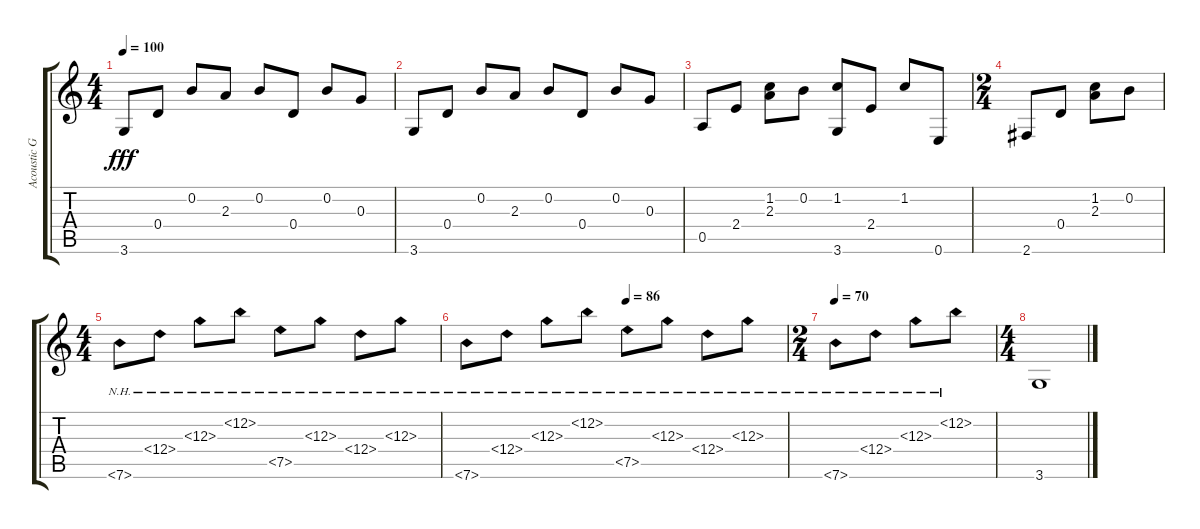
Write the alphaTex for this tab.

\track ("Acoustic Guitar " "Acoustic G") {instrument acousticguitarnylon}
\staff {score tabs}
\tuning (E4 B3 G3 D3 A2 E2) {hide}
\ts (4 4)
\tempo 100
\clef g2
\ks c
3.6.8{dy fff} 0.4.8 0.2.8 2.3.8 0.2.8 0.4.8 0.2.8 0.3.8 |
3.6.8 0.4.8 0.2.8 2.3.8 0.2.8 0.4.8 0.2.8 0.3.8 |
0.5.8 2.4.8 (1.2 2.3).8 0.2.8 (1.2 3.6).8 2.4.8 1.2.8 0.6.8 |
\ts (2 4)
2.6.8 0.4.8 (1.2 2.3).8 0.2.8 |
\ts (4 4)
7.6{nh}.8 12.4{nh}.8 12.3{nh}.8 12.2{nh}.8 7.5{nh}.8 12.3{nh}.8 12.4{nh}.8 12.3{nh}.8 |
\tempo (86 0.5)
7.6{nh}.8 12.4{nh}.8 12.3{nh}.8 12.2{nh}.8 7.5{nh}.8 12.3{nh}.8 12.4{nh}.8 12.3{nh}.8 |
\ts (2 4)
\tempo 70
7.6{nh}.8 12.4{nh}.8 12.3{nh}.8 12.2{nh}.8 |
\ts (4 4)
3.6.1
